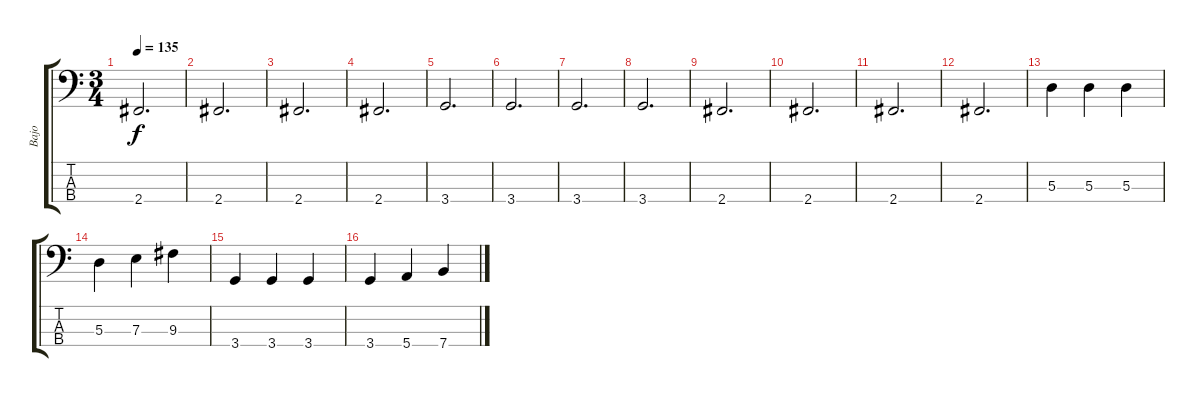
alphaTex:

\track ("Bajo" "Bajo") {instrument electricbassfinger}
\staff {score tabs}
\tuning (G2 D2 A1 E1) {hide}
\ts (3 4)
\tempo 135
\clef f4
\ks c
2.4.2{d dy f} |
2.4.2{d} |
2.4.2{d} |
2.4.2{d} |
3.4.2{d} |
3.4.2{d} |
3.4.2{d} |
3.4.2{d} |
2.4.2{d} |
2.4.2{d} |
2.4.2{d} |
2.4.2{d} |
5.3.4 5.3.4 5.3.4 |
5.3.4 7.3.4 9.3.4 |
3.4.4 3.4.4 3.4.4 |
3.4.4 5.4.4 7.4.4
